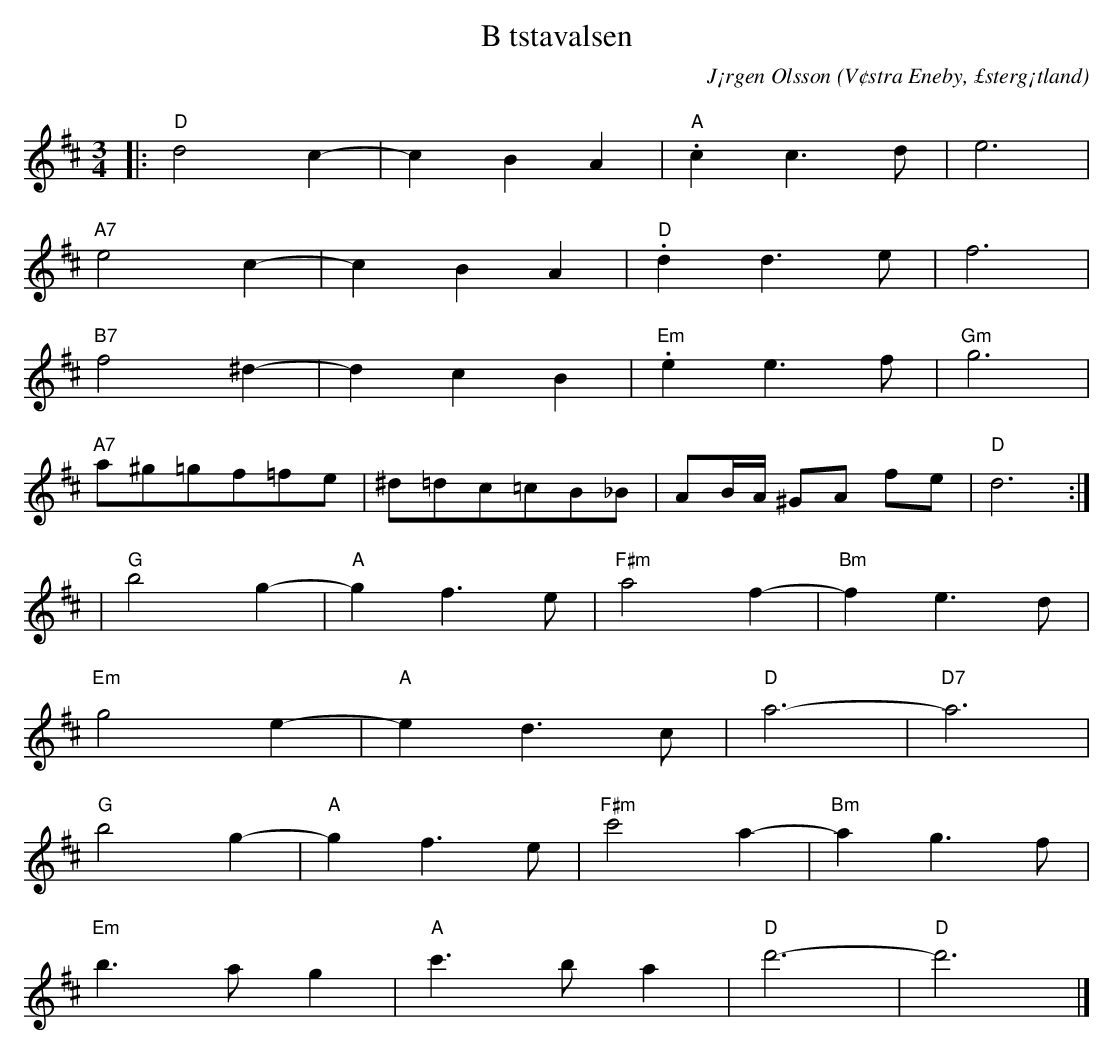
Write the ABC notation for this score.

X:1
T:B tstavalsen
C:J¡rgen Olsson
O:V¢stra Eneby, £sterg¡tland
Q:160
M:3/4
L:1/8
K:D
|:"D"d4 c2-|c2B2A2 |"A".c2 c3 d|e6 |
"A7" e4 c2-|c2B2A2 |"D".d2 d3 e|f6 |
"B7"f4 ^d2-|d2c2B2 |"Em".e2 e3 f|"Gm"g6 |
"A7" a^g=gf=fe|^d=dc=cB_B|AB/2A/2 ^GA fe|"D"d6 :|]
|"G"b4 g2-|"A"g2f3e |"F#m"a4 f2-|"Bm"f2e3d |
 "Em"g4 e2-|"A"e2d3c |"D"a6-|"D7"a6 |
"G"b4 g2-|"A"g2f3e |"F#m"c'4 a2-|"Bm"a2g3f |
 "Em"b3 a g2|"A"c'3 b a2 |"D"d'6-|"D"d'6 |]
